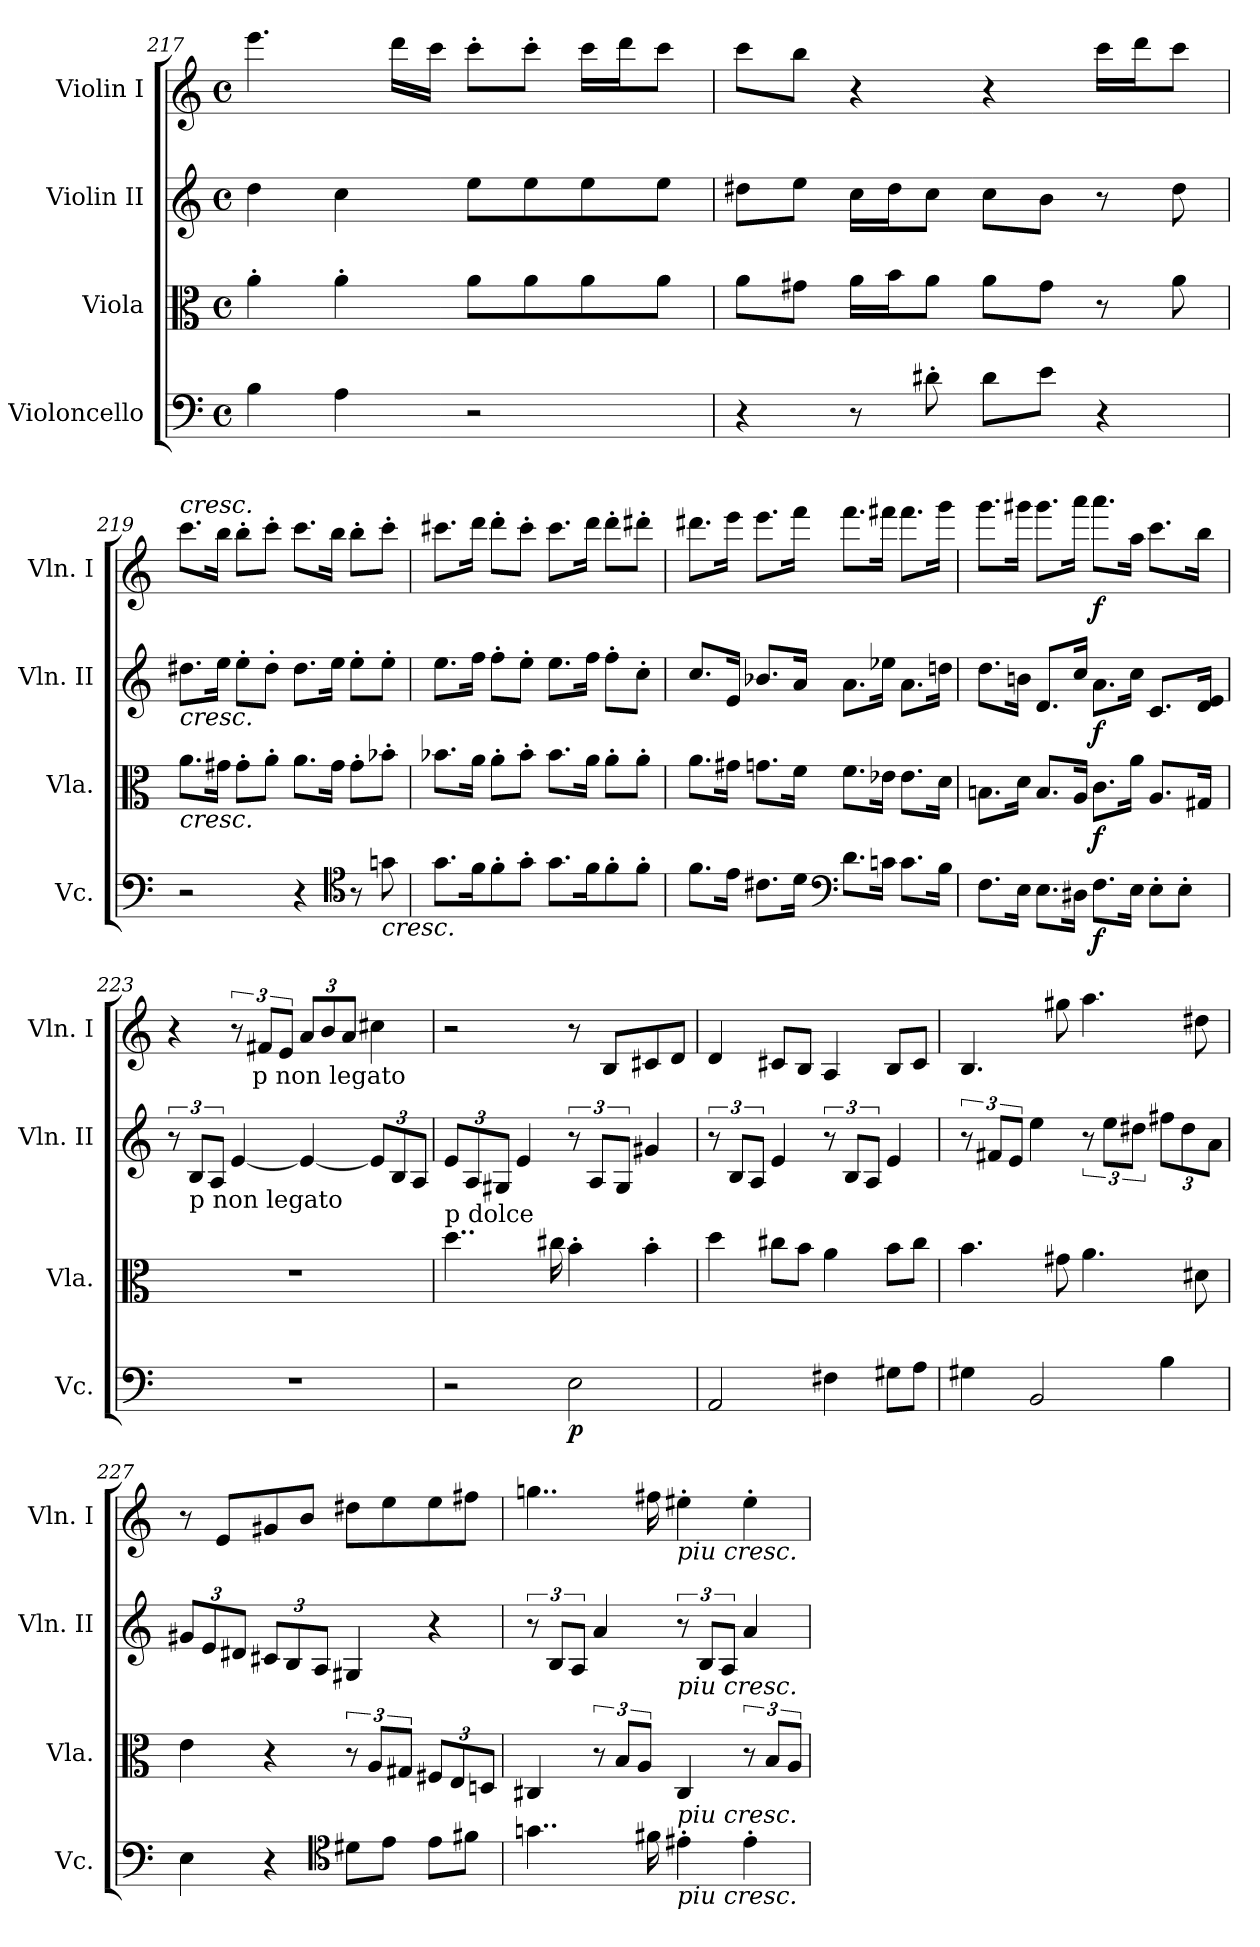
**kern	**dynam	**kern	**dynam	**kern	**dynam	**kern	**dynam
*part4	*part4	*part3	*part3	*part2	*part2	*part1	*part1
*staff4	*staff4	*staff3	*staff3	*staff2	*staff2	*staff1	*staff1
*I"Violoncello	*	*I"Viola	*	*I"Violin II	*	*I"Violin I	*
*I'Vc.	*	*I'Vla.	*	*I'Vln. II	*	*I'Vln. I	*
*clefF4	*	*clefC3	*	*clefG2	*	*clefG2	*
*k[]	*	*k[]	*	*k[]	*	*k[]	*
*M4/4	*	*M4/4	*	*M4/4	*	*M4/4	*
*met(c)	*	*met(c)	*	*met(c)	*	*met(c)	*
=217	=217	=217	=217	=217	=217	=217	=217
4B\	.	4a'\	.	4dd\	.	4.eee\	.
4A\	.	4a'\	.	4cc\	.	.	.
.	.	.	.	.	.	16ddd\LL	.
.	.	.	.	.	.	16ccc\JJ	.
2r	.	8a\L	.	8ee\L	.	8ccc'\L	.
.	.	8a\	.	8ee\	.	8ccc'\J	.
.	.	8a\	.	8ee\	.	16ccc\LL	.
.	.	.	.	.	.	16ddd\J	.
.	.	8a\J	.	8ee\J	.	8ccc\J	.
=218	=218	=218	=218	=218	=218	=218	=218
4r	.	8a\L	.	8dd#X\L	.	8ccc\L	.
.	.	8g#X\J	.	8ee\J	.	8bb\J	.
8r	.	16a\LL	.	16cc\LL	.	4r	.
.	.	16b\J	.	16dd#\J	.	.	.
8d#X'\	.	8a\J	.	8cc\J	.	.	.
8d#\L	.	8a\L	.	8cc\L	.	4r	.
8e\J	.	8g#\J	.	8b\J	.	.	.
4r	.	8r	.	8r	.	16ccc\LL	.
.	.	.	.	.	.	16ddd\J	.
.	.	8a\	.	8dd#\	.	8ccc\J	.
!!LO:LB:g=z
=219	=219	=219	=219	=219	=219	=219	=219
!	!	!	!	!	!	!LO:TX:a:i:t=cresc.	!
!	!	!	!	!LO:TX:b:i:t=cresc.	!	!	!
!	!	!LO:TX:b:i:t=cresc.	!	!	!	!	!
2r	.	8.a\L	.	8.dd#X\L	.	8.ccc\L	.
.	.	16g#X\Jk	.	16ee\Jk	.	16bb\Jk	.
.	.	8g#'\L	.	8ee'\L	.	8bb'\L	.
.	.	8a'\J	.	8dd#'\J	.	8ccc'\J	.
4r	.	8.a\L	.	8.dd#\L	.	8.ccc\L	.
.	.	16g#\Jk	.	16ee\Jk	.	16bb\Jk	.
*clefC4	*	*	*	*	*	*	*
8r	.	8g#'\L	.	8ee'\L	.	8bb'\L	.
!LO:TX:b:i:t=cresc.	!	!	!	!	!	!	!
8gn\	.	8b-X'\J	.	8ee'\J	.	8ccc'\J	.
=220	=220	=220	=220	=220	=220	=220	=220
8.g\L	.	8.b-X\L	.	8.ee\L	.	8.ccc#X\L	.
16f\K	.	16a\Jk	.	16ff\Jk	.	16ddd\Jk	.
8f'\	.	8a'\L	.	8ff'\L	.	8ddd'\L	.
8g'\J	.	8b-'\J	.	8ee'\J	.	8ccc#'\J	.
8.g\L	.	8.b-\L	.	8.ee\L	.	8.ccc#\L	.
16f\K	.	16a\Jk	.	16ff\Jk	.	16ddd\Jk	.
8f'\	.	8a'\L	.	8ff'\L	.	8ddd'\L	.
8f'\J	.	8a'\J	.	8cc'\J	.	8ddd#X'\J	.
!!LO:LB:g=z
=221	=221	=221	=221	=221	=221	=221	=221
8.f\L	.	8.a\L	.	8.cc/L	.	8.ddd#X\L	.
16e\Jk	.	16g#X\Jk	.	16e/Jk	.	16eee\Jk	.
8.c#X\L	.	8.gn\L	.	8.b-X/L	.	8.eee\L	.
16d\Jk	.	16f\Jk	.	16a/Jk	.	16fff\Jk	.
*clefF4	*	*	*	*	*	*	*
8.d\L	.	8.f\L	.	8.a\L	.	8.fff\L	.
16cn\Jk	.	16e-X\Jk	.	16ee-X\Jk	.	16fff#X\Jk	.
8.c\L	.	8.e-\L	.	8.a\L	.	8.fff#\L	.
16B\Jk	.	16d\Jk	.	16ddn\Jk	.	16ggg\Jk	.
=222	=222	=222	=222	=222	=222	=222	=222
8.F\L	.	8.Bn\L	.	8.dd\L	.	8.ggg\L	.
16E\Jk	.	16d\Jk	.	16bn\Jk	.	16ggg#X\Jk	.
8.E\L	.	8.B/L	.	8.d/L	.	8.ggg#\L	.
16D#X\Jk	.	16A/Jk	.	16cc/Jk	.	16aaa\Jk	.
!	!LO:DY:b	!	!LO:DY:b	!	!LO:DY:b	!	!LO:DY:b
8.F\L	f	8.c\L	f	8.a\L	f	8.aaa\L	f
16E\Jk	.	16a\Jk	.	16cc\Jk	.	16aa\Jk	.
8E'\L	.	8.A/L	.	8.c/L	.	8.ccc\L	.
8E'\J	.	.	.	.	.	.	.
.	.	16G#X/Jk	.	16d/ 16e/Jk	.	16bb\Jk	.
!!LO:LB:g=z
=223	=223	=223	=223	=223	=223	=223	=223
1r	.	1r	.	12r	.	4r	.
!	!	!	!	!LO:TX:b:t=p non legato	!	!	!
.	.	.	.	12B/L	.	.	.
.	.	.	.	12A/J	.	.	.
.	.	.	.	[4e/	.	12r	.
!	!	!	!	!	!	!LO:TX:b:t=p  non legato	!
.	.	.	.	.	.	12f#X/L	.
.	.	.	.	.	.	12e/J	.
*	*	*	*	*	*	*Xbrackettup	*
.	.	.	.	4e/_	.	12a/L	.
.	.	.	.	.	.	12b/	.
.	.	.	.	.	.	12a/J	.
*	*	*	*	*Xbrackettup	*	*	*
.	.	.	.	12e/L]	.	4cc#X\	.
.	.	.	.	12B/	.	.	.
.	.	.	.	12A/J	.	.	.
=224	=224	=224	=224	=224	=224	=224	=224
!	!	!LO:TX:a:t=p  dolce	!	!	!	!	!
2r	.	4..dd\	.	12e/L	.	2r	.
.	.	.	.	12A/	.	.	.
.	.	.	.	12G#X/J	.	.	.
.	.	.	.	4e/	.	.	.
.	.	16cc#X\	.	.	.	.	.
*	*	*	*	*brackettup	*	*	*
!	!LO:DY:b	!	!	!	!	!	!
2E\	p	4b'\	.	12r	.	8r	.
.	.	.	.	12A/L	.	.	.
.	.	.	.	.	.	8B/L	.
.	.	.	.	12G#/J	.	.	.
.	.	4b'\	.	4g#X/	.	8c#X/	.
.	.	.	.	.	.	8d/J	.
=225	=225	=225	=225	=225	=225	=225	=225
2AA/	.	4dd\	.	12r	.	4d/	.
.	.	.	.	12B/L	.	.	.
.	.	.	.	12A/J	.	.	.
.	.	8cc#X\L	.	4e/	.	8c#X/L	.
.	.	8b\J	.	.	.	8B/J	.
4F#X\	.	4a\	.	12r	.	4A/	.
.	.	.	.	12B/L	.	.	.
.	.	.	.	12A/J	.	.	.
8G#X\L	.	8b\L	.	4e/	.	8B/L	.
8A\J	.	8cc#\J	.	.	.	8c#/J	.
!!LO:PB:g=z
=226	=226	=226	=226	=226	=226	=226	=226
4G#X\	.	4.b\	.	12r	.	4.B/	.
.	.	.	.	12f#X/L	.	.	.
.	.	.	.	12e/J	.	.	.
2BB/	.	.	.	4ee\	.	.	.
.	.	8g#X\	.	.	.	8gg#X\	.
.	.	4.a\	.	12r	.	4.aa\	.
.	.	.	.	12ee\L	.	.	.
.	.	.	.	12dd#X\J	.	.	.
*	*	*	*	*Xbrackettup	*	*	*
4B\	.	.	.	12ff#X\L	.	.	.
.	.	.	.	12dd#\	.	.	.
.	.	8d#X\	.	.	.	8dd#X\	.
.	.	.	.	12a\J	.	.	.
=227	=227	=227	=227	=227	=227	=227	=227
4E\	.	4e\	.	12g#X/L	.	8r	.
.	.	.	.	12e/	.	.	.
.	.	.	.	.	.	8e/L	.
.	.	.	.	12d#X/J	.	.	.
4r	.	4r	.	12c#X/L	.	8g#X/	.
.	.	.	.	12B/	.	.	.
.	.	.	.	.	.	8b/J	.
.	.	.	.	12A/J	.	.	.
*clefC4	*	*	*	*	*	*	*
8d#X\L	.	12r	.	4G#X/	.	8dd#X\L	.
.	.	12A/L	.	.	.	.	.
8e\J	.	.	.	.	.	8ee\	.
.	.	12G#X/J	.	.	.	.	.
*	*	*Xbrackettup	*	*	*	*	*
8e\L	.	12F#X/L	.	4r	.	8ee\	.
.	.	12E/	.	.	.	.	.
8f#X\J	.	.	.	.	.	8ff#X\J	.
.	.	12Dn/J	.	.	.	.	.
=228	=228	=228	=228	=228	=228	=228	=228
*	*	*	*	*brackettup	*	*	*
4..gn\	.	4C#X/	.	12r	.	4..ggn\	.
.	.	.	.	12B/L	.	.	.
.	.	.	.	12A/J	.	.	.
*	*	*brackettup	*	*	*	*	*
.	.	12r	.	4a/	.	.	.
.	.	12B/L	.	.	.	.	.
.	.	12A/J	.	.	.	.	.
16f#X\	.	.	.	.	.	16ff#X\	.
!	!	!	!	!	!	!LO:TX:b:i:t=piu cresc.	!
!	!	!LO:TX:a:i:t=piu cresc.	!	!	!	!	!
!LO:TX:a:i:t=piu cresc.	!	!	!	!	!	!	!
!LO:TX:b:i:t=piu cresc.	!	!	!	!	!	!	!
4e#X'\	.	4C#/	.	12r	.	4ee#X'\	.
.	.	.	.	12B/L	.	.	.
.	.	.	.	12A/J	.	.	.
4e#'\	.	12r	.	4a/	.	4ee#'\	.
.	.	12B/L	.	.	.	.	.
.	.	12A/J	.	.	.	.	.
=	=	=	=	=	=	=	=
*-	*-	*-	*-	*-	*-	*-	*-
